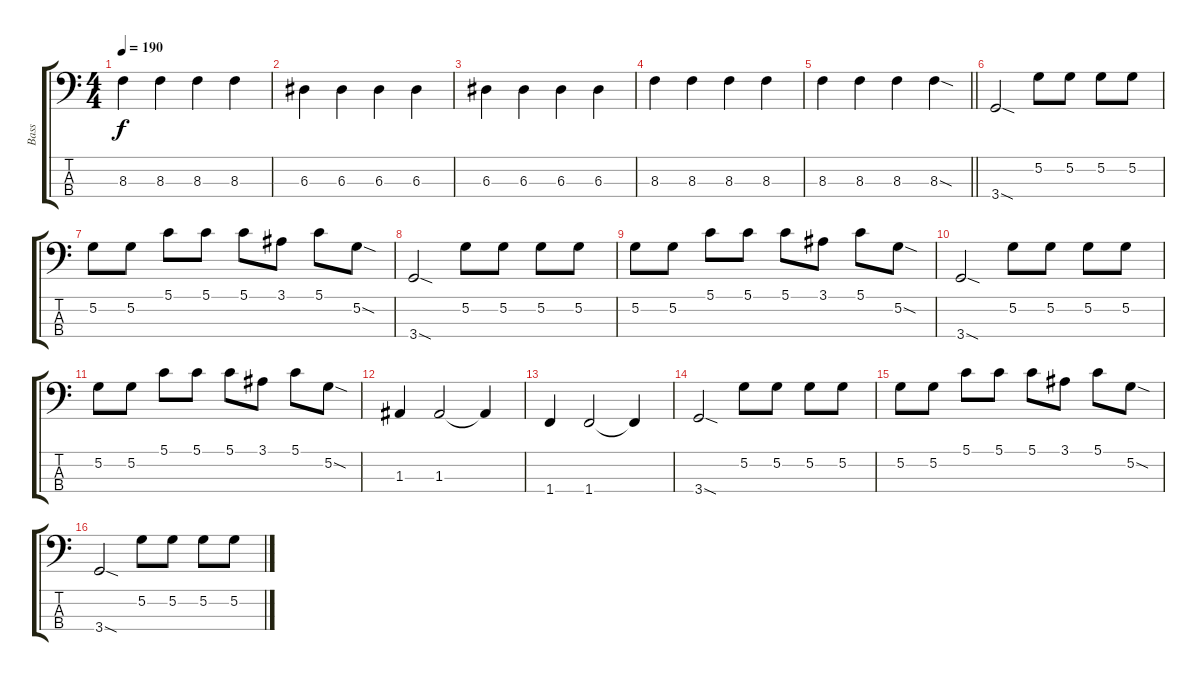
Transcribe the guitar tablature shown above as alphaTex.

\track ("Bass" "Bass") {instrument electricbassfinger}
\staff {score tabs}
\tuning (G2 D2 A1 E1) {hide}
\ts (4 4)
\tempo 190
\clef f4
\ks c
8.3.4{dy f} 8.3.4 8.3.4 8.3.4 |
6.3.4 6.3.4 6.3.4 6.3.4 |
6.3.4 6.3.4 6.3.4 6.3.4 |
8.3.4 8.3.4 8.3.4 8.3.4 |
\barLineRight lightlight
8.3.4 8.3.4 8.3.4 8.3{sod}.4 |
\section ("" "")
3.4{sod}.2 5.2.8 5.2.8 5.2.8 5.2.8 |
5.2.8 5.2.8 5.1.8 5.1.8 5.1.8 3.1.8 5.1.8 5.2{sod}.8 |
3.4{sod}.2 5.2.8 5.2.8 5.2.8 5.2.8 |
5.2.8 5.2.8 5.1.8 5.1.8 5.1.8 3.1.8 5.1.8 5.2{sod}.8 |
3.4{sod}.2 5.2.8 5.2.8 5.2.8 5.2.8 |
5.2.8 5.2.8 5.1.8 5.1.8 5.1.8 3.1.8 5.1.8 5.2{sod}.8 |
1.3.4 1.3.2 1.3{t}.4 |
1.4.4 1.4.2 1.4{t}.4 |
3.4{sod}.2 5.2.8 5.2.8 5.2.8 5.2.8 |
5.2.8 5.2.8 5.1.8 5.1.8 5.1.8 3.1.8 5.1.8 5.2{sod}.8 |
3.4{sod}.2 5.2.8 5.2.8 5.2.8 5.2.8
